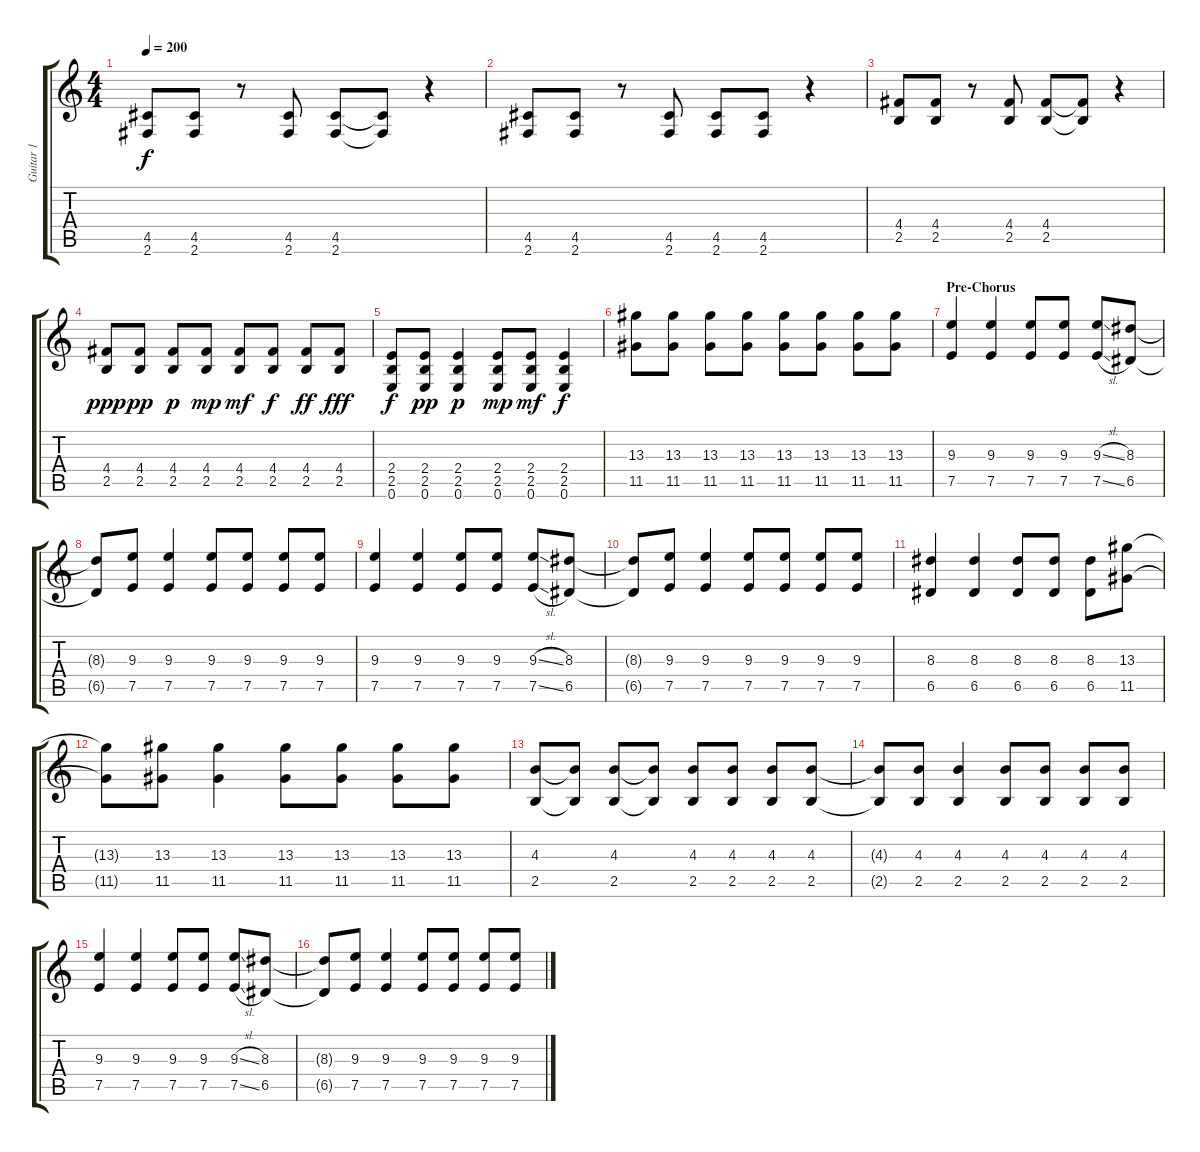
\track ("Guitar 1" "Guitar 1") {instrument distortionguitar}
\staff {score tabs}
\tuning (E4 B3 G3 D3 A2 E2) {hide}
\ts (4 4)
\tempo 200
\clef g2
\ks c
(4.5 2.6).8{dy f} (4.5 2.6).8 r.8 (4.5 2.6).8 (4.5 2.6).8 (4.5{t} 2.6{t}).8 r.4 |
(4.5 2.6).8 (4.5 2.6).8 r.8 (4.5 2.6).8 (4.5 2.6).8 (4.5 2.6).8 r.4 |
(4.4 2.5).8 (4.4 2.5).8 r.8 (4.4 2.5).8 (4.4 2.5).8 (4.4{t} 2.5{t}).8 r.4 |
(4.4 2.5).8{dy ppp} (4.4 2.5).8{dy pp} (4.4 2.5).8{dy p} (4.4 2.5).8{dy mp} (4.4 2.5).8{dy mf} (4.4 2.5).8{dy f} (4.4 2.5).8{dy ff} (4.4 2.5).8{dy fff} |
(2.4 2.5 0.6).8{dy f} (2.4 2.5 0.6).8{dy pp} (2.4 2.5 0.6).4{dy p} (2.4 2.5 0.6).8{dy mp} (2.4 2.5 0.6).8{dy mf} (2.4 2.5 0.6).4{dy f} |
(13.3 11.5).8 (13.3 11.5).8 (13.3 11.5).8 (13.3 11.5).8 (13.3 11.5).8 (13.3 11.5).8 (13.3 11.5).8 (13.3 11.5).8 |
\section ("" "Pre-Chorus")
(9.3 7.5).4 (9.3 7.5).4 (9.3 7.5).8 (9.3 7.5).8 (9.3{sl} 7.5{sl}).8 (8.3 6.5).8 |
(8.3{t} 6.5{t}).8 (9.3 7.5).8 (9.3 7.5).4 (9.3 7.5).8 (9.3 7.5).8 (9.3 7.5).8 (9.3 7.5).8 |
(9.3 7.5).4 (9.3 7.5).4 (9.3 7.5).8 (9.3 7.5).8 (9.3{sl} 7.5{sl}).8 (8.3 6.5).8 |
(8.3{t} 6.5{t}).8 (9.3 7.5).8 (9.3 7.5).4 (9.3 7.5).8 (9.3 7.5).8 (9.3 7.5).8 (9.3 7.5).8 |
(8.3 6.5).4 (8.3 6.5).4 (8.3 6.5).8 (8.3 6.5).8 (8.3 6.5).8 (13.3 11.5).8 |
(13.3{t} 11.5{t}).8 (13.3 11.5).8 (13.3 11.5).4 (13.3 11.5).8 (13.3 11.5).8 (13.3 11.5).8 (13.3 11.5).8 |
(4.3 2.5).8 (4.3{t} 2.5{t}).8 (4.3 2.5).8 (4.3{t} 2.5{t}).8 (4.3 2.5).8 (4.3 2.5).8 (4.3 2.5).8 (4.3 2.5).8 |
(4.3{t} 2.5{t}).8 (4.3 2.5).8 (4.3 2.5).4 (4.3 2.5).8 (4.3 2.5).8 (4.3 2.5).8 (4.3 2.5).8 |
(9.3 7.5).4 (9.3 7.5).4 (9.3 7.5).8 (9.3 7.5).8 (9.3{sl} 7.5{sl}).8 (8.3 6.5).8 |
(8.3{t} 6.5{t}).8 (9.3 7.5).8 (9.3 7.5).4 (9.3 7.5).8 (9.3 7.5).8 (9.3 7.5).8 (9.3 7.5).8
